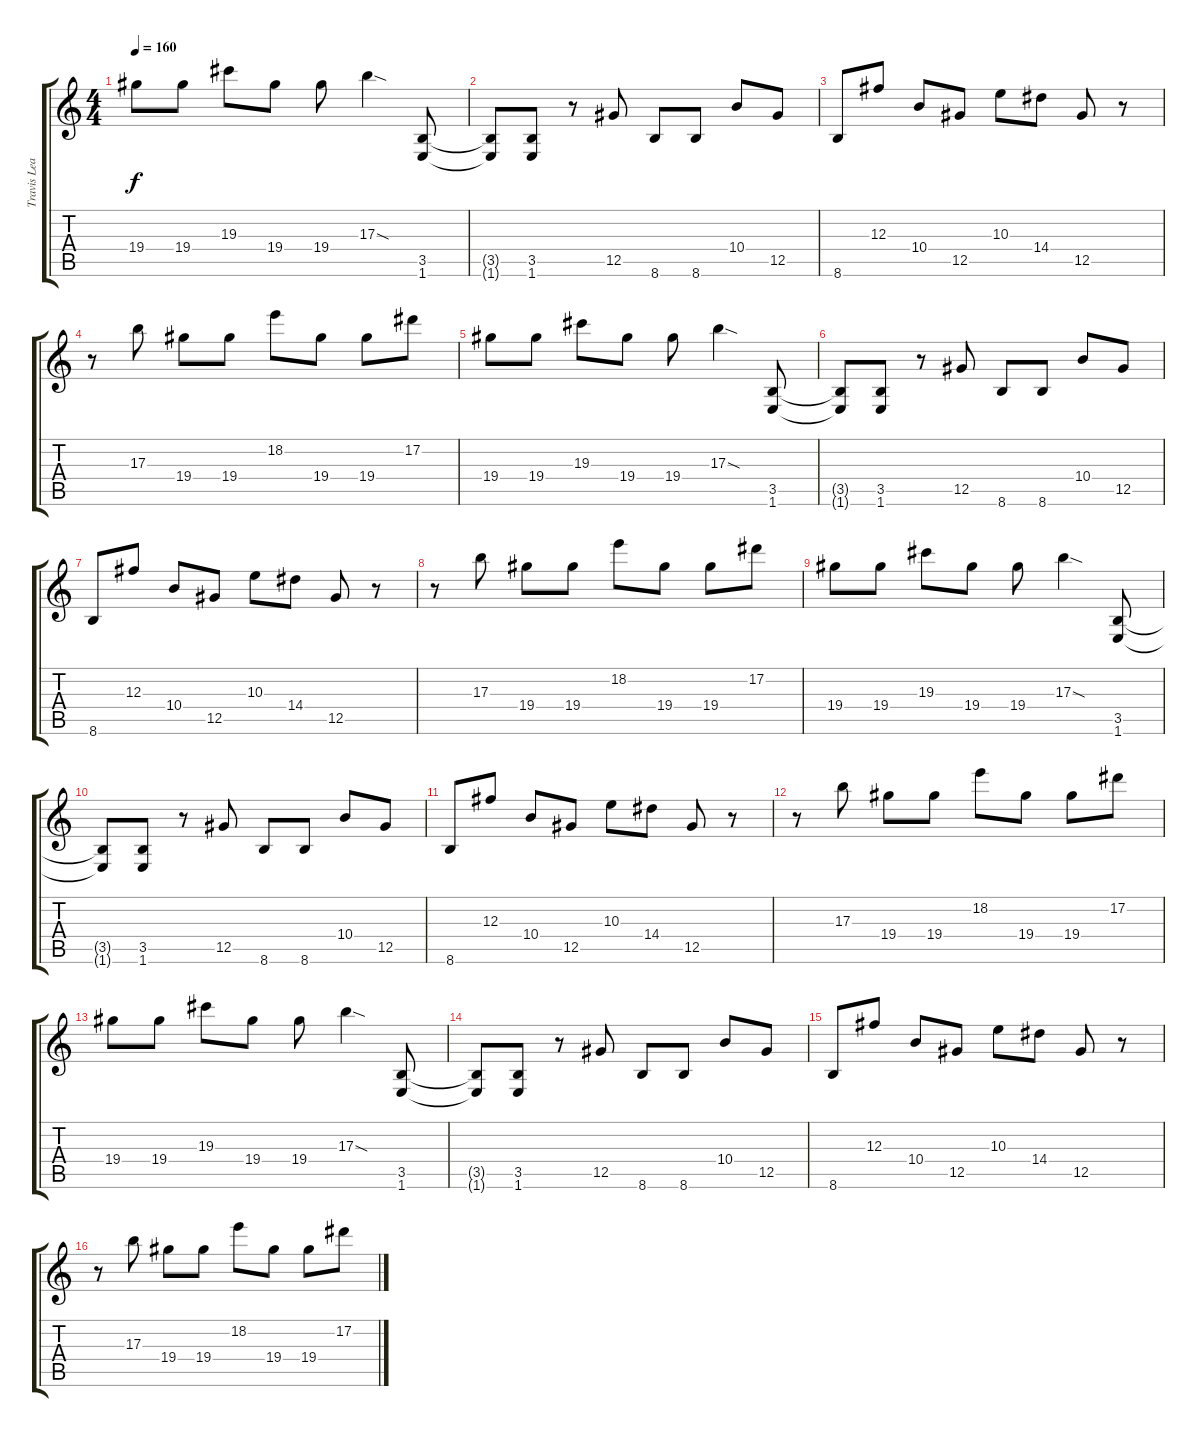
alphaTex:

\track ("Travis Lead" "Travis Lea") {instrument distortionguitar}
\staff {score tabs}
\tuning (Eb4 Bb3 Gb3 Db3 Ab2 Eb2) {hide}
\ts (4 4)
\tempo 160
\clef g2
\ks c
19.4.8{dy f} 19.4.8 19.3.8 19.4.8 19.4.8 17.3{sod}.4 (3.5 1.6).8 |
(3.5{t} 1.6{t}).8 (3.5 1.6).8 r.8 12.5.8 8.6.8 8.6.8 10.4.8 12.5.8 |
8.6.8 12.3.8 10.4.8 12.5.8 10.3.8 14.4.8 12.5.8 r.8 |
r.8 17.3.8 19.4.8 19.4.8 18.2.8 19.4.8 19.4.8 17.2.8 |
19.4.8 19.4.8 19.3.8 19.4.8 19.4.8 17.3{sod}.4 (3.5 1.6).8 |
(3.5{t} 1.6{t}).8 (3.5 1.6).8 r.8 12.5.8 8.6.8 8.6.8 10.4.8 12.5.8 |
8.6.8 12.3.8 10.4.8 12.5.8 10.3.8 14.4.8 12.5.8 r.8 |
r.8 17.3.8 19.4.8 19.4.8 18.2.8 19.4.8 19.4.8 17.2.8 |
19.4.8 19.4.8 19.3.8 19.4.8 19.4.8 17.3{sod}.4 (3.5 1.6).8 |
(3.5{t} 1.6{t}).8 (3.5 1.6).8 r.8 12.5.8 8.6.8 8.6.8 10.4.8 12.5.8 |
8.6.8 12.3.8 10.4.8 12.5.8 10.3.8 14.4.8 12.5.8 r.8 |
r.8 17.3.8 19.4.8 19.4.8 18.2.8 19.4.8 19.4.8 17.2.8 |
19.4.8 19.4.8 19.3.8 19.4.8 19.4.8 17.3{sod}.4 (3.5 1.6).8 |
(3.5{t} 1.6{t}).8 (3.5 1.6).8 r.8 12.5.8 8.6.8 8.6.8 10.4.8 12.5.8 |
8.6.8 12.3.8 10.4.8 12.5.8 10.3.8 14.4.8 12.5.8 r.8 |
r.8 17.3.8 19.4.8 19.4.8 18.2.8 19.4.8 19.4.8 17.2.8
